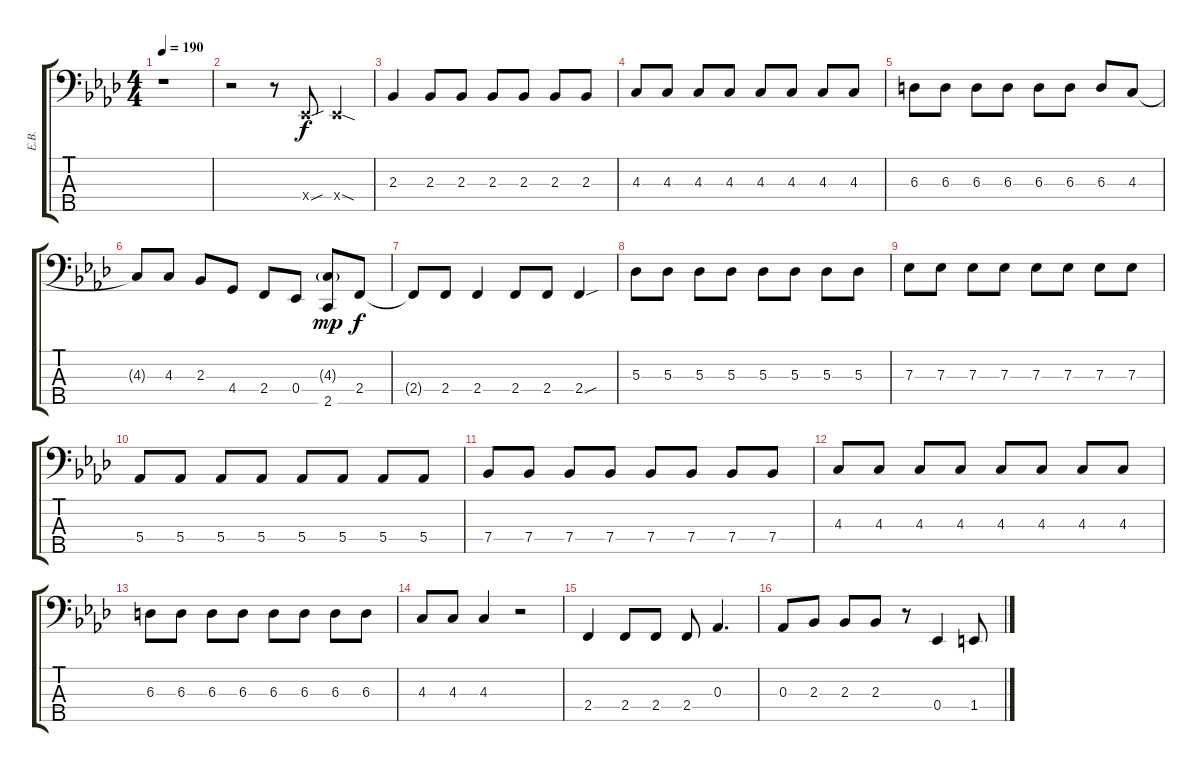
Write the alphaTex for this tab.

\track ("E.B." "E.B.") {instrument electricbassfinger}
\staff {score tabs}
\tuning (Gb2 Db2 Ab1 Eb1 Bb0) {hide}
\ts (4 4)
\tempo 190
\clef f4
\ks ab
r.1{dy f} |
r.2 r.8 0.4{sou x}.8 0.4{sod x}.4 |
2.3.4 2.3.8 2.3.8 2.3.8 2.3.8 2.3.8 2.3.8 |
4.3.8 4.3.8 4.3.8 4.3.8 4.3.8 4.3.8 4.3.8 4.3.8 |
6.3.8 6.3.8 6.3.8 6.3.8 6.3.8 6.3.8 6.3.8 4.3.8 |
4.3{t}.8 4.3.8 2.3.8 4.4.8 2.4.8 0.4.8 (4.3{g} 2.5).8{dy mp} 2.4.8{dy f} |
2.4{t}.8 2.4.8 2.4.4 2.4.8 2.4.8 2.4{sou}.4 |
5.3.8 5.3.8 5.3.8 5.3.8 5.3.8 5.3.8 5.3.8 5.3.8 |
7.3.8 7.3.8 7.3.8 7.3.8 7.3.8 7.3.8 7.3.8 7.3.8 |
5.4.8 5.4.8 5.4.8 5.4.8 5.4.8 5.4.8 5.4.8 5.4.8 |
7.4.8 7.4.8 7.4.8 7.4.8 7.4.8 7.4.8 7.4.8 7.4.8 |
4.3.8 4.3.8 4.3.8 4.3.8 4.3.8 4.3.8 4.3.8 4.3.8 |
6.3.8 6.3.8 6.3.8 6.3.8 6.3.8 6.3.8 6.3.8 6.3.8 |
4.3.8 4.3.8 4.3.4 r.2 |
2.4.4 2.4.8 2.4.8 2.4.8 0.3.4{d} |
0.3.8 2.3.8 2.3.8 2.3.8 r.8 0.4.4 1.4.8
